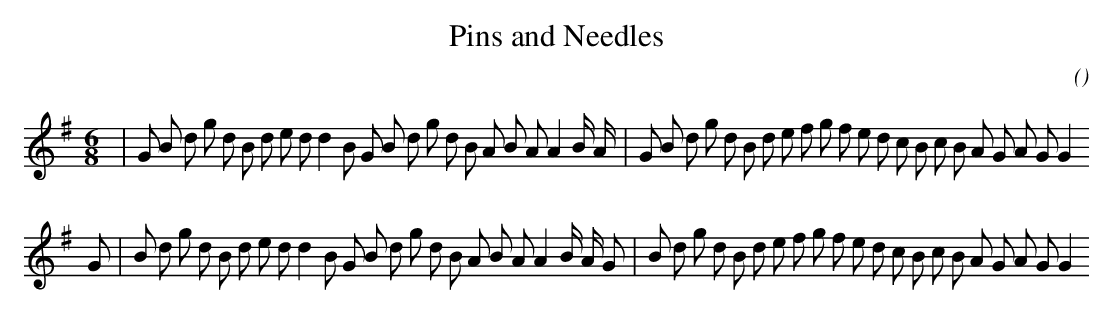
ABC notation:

X:1
T: Pins and Needles
C:
O:
M:6/8
K:G
K:G
M:6/8
L:1/16
|G2 B2 d2 g2 d2 B2 d2 e2 d2 d4 B2 G2 B2 d2 g2 d2 B2 A2 B2 A2 A4 B A |G2 B2 d2 g2 d2 B2 d2 e2 f2 g2 f2 e2 d2 c2 B2 c2 B2 A2 G2 A2 G2 G4
G2 |B2 d2 g2 d2 B2 d2 e2 d2 d4 B2 G2 B2 d2 g2 d2 B2 A2 B2 A2 A4 B A G2 |B2 d2 g2 d2 B2 d2 e2 f2 g2 f2 e2 d2 c2 B2 c2 B2 A2 G2 A2 G2 G4
